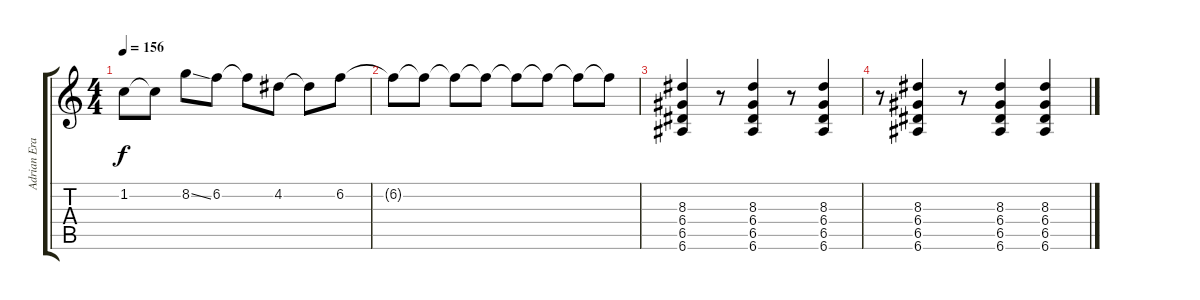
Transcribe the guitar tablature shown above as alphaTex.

\track ("Adrian Erasmus" "Adrian Era") {instrument overdrivenguitar}
\staff {score tabs}
\tuning (E4 B3 G3 D3 A2 E2) {hide}
\ts (4 4)
\tempo 156
\clef g2
\ks c
1.2.8{dy f} 1.2{t}.8 8.2{ss}.8 6.2.8 6.2{t}.8 4.2.8 4.2{t}.8 6.2.8 |
6.2{t}.8 6.2{t}.8 6.2{t}.8 6.2{t}.8 6.2{t}.8 6.2{t}.8 6.2{t}.8 6.2{t}.8 |
(8.3 6.4 6.5 6.6).4 r.8 (8.3 6.4 6.5 6.6).4 r.8 (8.3 6.4 6.5 6.6).4 |
r.8 (8.3 6.4 6.5 6.6).4 r.8 (8.3 6.4 6.5 6.6).4 (8.3 6.4 6.5 6.6).4
